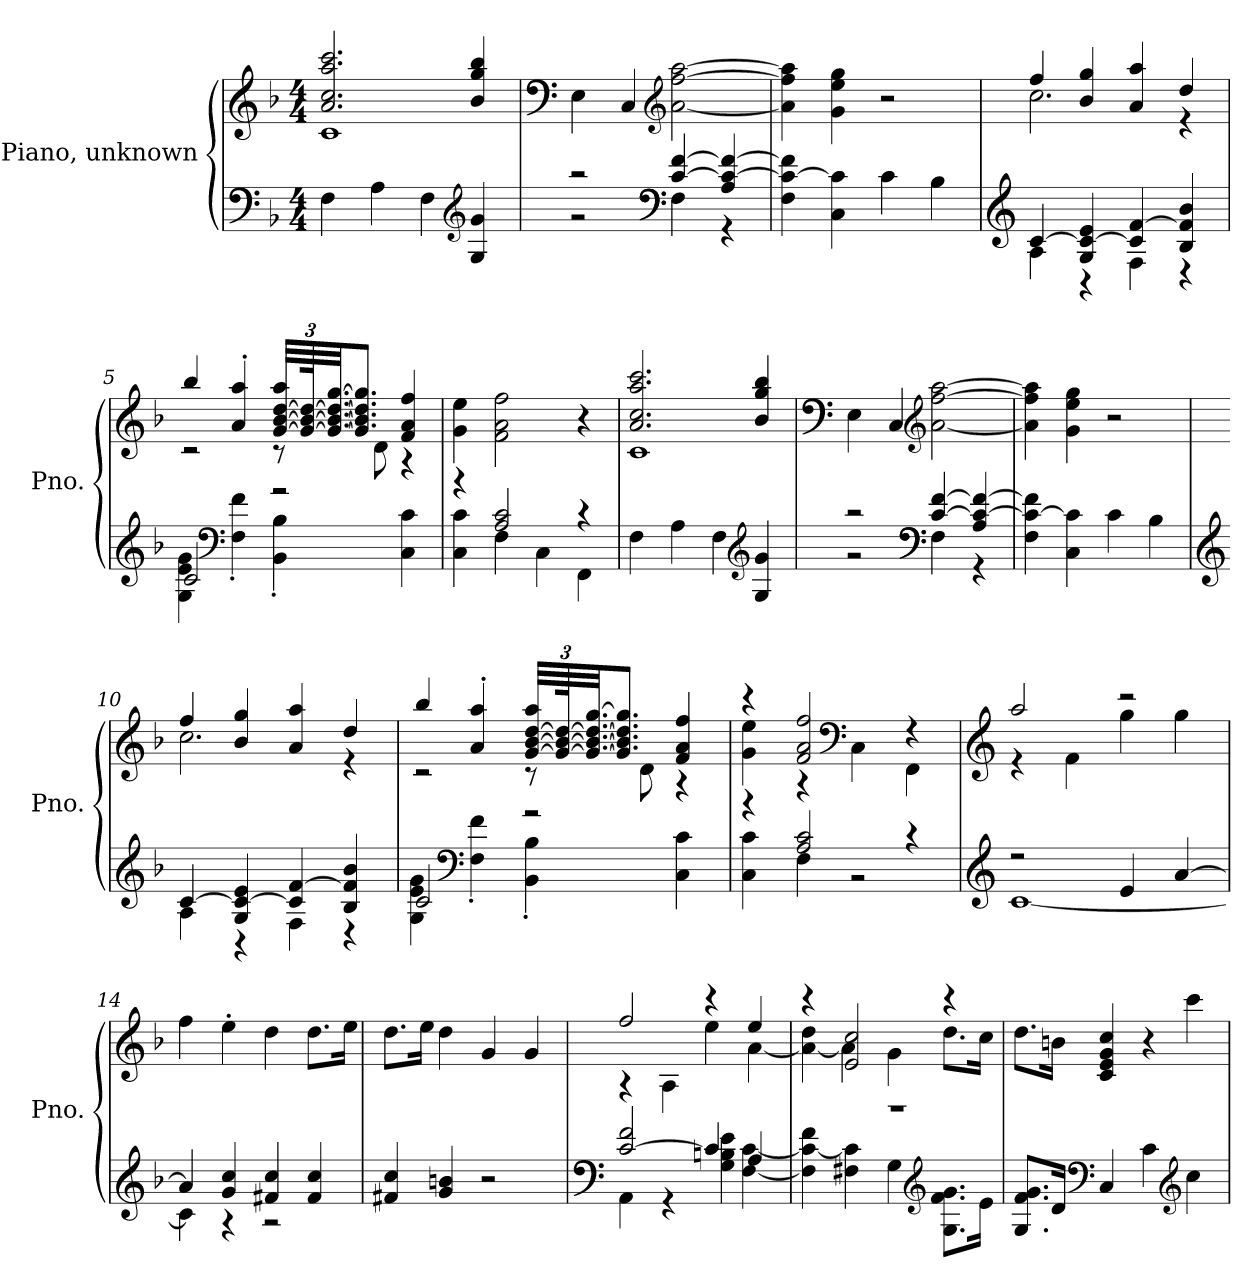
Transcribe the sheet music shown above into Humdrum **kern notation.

**kern	**kern
*part1	*part1
*staff2	*staff1
*I"Piano, unknown	*
*I'Pno.	*
*clefF4	*clefG2
*k[b-]	*k[b-]
*M4/4	*M4/4
*MM120	*MM120
=1	=1
*	*^
4F\	2.a/ 2.cc/ 2.aa/ 2.ccc/	1c
4A\	.	.
4F\	.	.
*clefG2	*	*
4G/ 4g/	4b-/ 4gg/ 4bb-/	.
*	*v	*v
=2	=2
*	*clefF4
*^	*
2r	2r	4E\
.	.	4C/
*clefF4	*	*clefG2
[4c/ [4f/	4F\	[2a\ [2ff\ [2aa\
4A/ 4c/_ 4f/_	4r	.
*v	*v	*
=3	=3
4F\ 4c\_ 4f\]	4a\] 4ff\] 4aa\]
4C\ 4c\]	4g\ 4ee\ 4gg\
4c\	2r
4B-\	.
=4	=4
*clefG2	*
*^	*^
[4c/	4A\	4ff/	2.cc\
4G/ 4c/_ 4e/	4r	4b-/ 4gg/	.
4c/] [4f/	4F\	4a/ 4aa/	.
4B-/ 4f/] 4b-/	4r	4dd/	4r
=5	=5	=5	=5
2c/	4G\ 4e\ 4g\	4bb-/	2r
*clefF4	*	*	*
.	4F\' 4f\'	4a/' 4aa/'	.
*	*	*Xbrackettup	*
2r	4BB-\' 4B-\'	[48g/ [48b-/ [48dd/ 48aa/LLL	8r
.	.	96g/_ 96b-/_ 96dd/_K	.
.	.	48.g/_ 48.b-/_ 48.dd/_ [48.gg/JJ	.
.	.	8.g/] 8.b-/] 8.dd/] 8.gg/]J	.
.	.	.	8d\
.	4C\ 4c\	4f/ 4a/ 4ff/	4r
*	*	*v	*v
!!LO:LB:g=z
=6	=6	=6
4r	4C\ 4c\	4g\ 4ee\
2A/ 2c/	4F\	2f\ 2a\ 2ff\
.	4C\	.
4r	4FF\	4r
*v	*v	*
=7	=7
*	*^
4F\	2.a/ 2.cc/ 2.aa/ 2.ccc/	1c
4A\	.	.
4F\	.	.
*clefG2	*	*
4G/ 4g/	4b-/ 4gg/ 4bb-/	.
*	*v	*v
=8	=8
*	*clefF4
*^	*
2r	2r	4E\
.	.	4C/
*clefF4	*	*clefG2
[4c/ [4f/	4F\	[2a\ [2ff\ [2aa\
4A/ 4c/_ 4f/_	4r	.
*v	*v	*
=9	=9
4F\ 4c\_ 4f\]	4a\] 4ff\] 4aa\]
4C\ 4c\]	4g\ 4ee\ 4gg\
4c\	2r
4B-\	.
=10	=10
*clefG2	*
*^	*^
[4c/	4A\	4ff/	2.cc\
4G/ 4c/_ 4e/	4r	4b-/ 4gg/	.
4c/] [4f/	4F\	4a/ 4aa/	.
4B-/ 4f/] 4b-/	4r	4dd/	4r
!!LO:LB:g=z	!!
=11	=11	=11	=11
2c/	4G\ 4e\ 4g\	4bb-/	2r
*clefF4	*	*	*
.	4F\' 4f\'	4a/' 4aa/'	.
2r	4BB-\' 4B-\'	[48g/ [48b-/ [48dd/ 48aa/LLL	8r
.	.	96g/_ 96b-/_ 96dd/_K	.
.	.	48.g/_ 48.b-/_ 48.dd/_ [48.gg/JJ	.
.	.	8.g/] 8.b-/] 8.dd/] 8.gg/]J	.
.	.	.	8d\
.	4C\ 4c\	4f/ 4a/ 4ff/	4r
=12	=12	=12	=12
4r	4C\ 4c\	4r	4g\ 4ee\
2A/ 2c/	4F\	2f/ 2a/ 2ff/	4r
*	*	*clefF4	*
.	2r	.	4C\
4r	.	4r	4FF\
=13	=13	=13	=13
*clefG2	*	*clefG2	*
2r	[1c	2aa/	4r
.	.	.	4f\
4e/	.	2r	4gg\
[4a/	.	.	4gg\
*	*	*v	*v
=14	=14	=14
4a/]	4c\]	4ff\
4g/ 4cc/	4r	4ee'\
4f#X/ 4cc/	2r	4dd\
4f#/ 4cc/	.	8.dd\L
.	.	16ee\Jk
*v	*v	*
=15	=15
4f#X/ 4cc/	8.dd\L
.	16ee\Jk
4g/ 4bn/	4dd\
2r	4g/
.	4g/
!!LO:LB:g=z
=16	=16
*clefF4	*
*^	*^
[2c/ 2f/	4AA\	2ff/	4r
.	4r	.	4A\
4c/]	4G\ 4Bn\ 4e\	4r	4ee\
4A/	[4F\ [4c\	4ee/	[4a\
=17	=17	=17	=17
1r	4F\] 4c\_ 4f\	4r	4a\_ 4dd\
.	4F#X\ 4c\]	2e/ 2cc/	4a\]
.	4G\	.	4g\
*clefG2	*	*	*
.	8.G\ 8.f\ 8.g\L	4r	8.dd\L
.	16e\Jk	.	16cc\Jk
*v	*v	*	*
*	*v	*v
=18	=18
8.G/ 8.f/ 8.g/L	8.dd\L
16d/Jk	16bn\Jk
*clefF4	*
4C/	4c/ 4e/ 4g/ 4cc/
4c\	4r
*clefG2	*
4cc\	4ccc\
=	=
*-	*-
